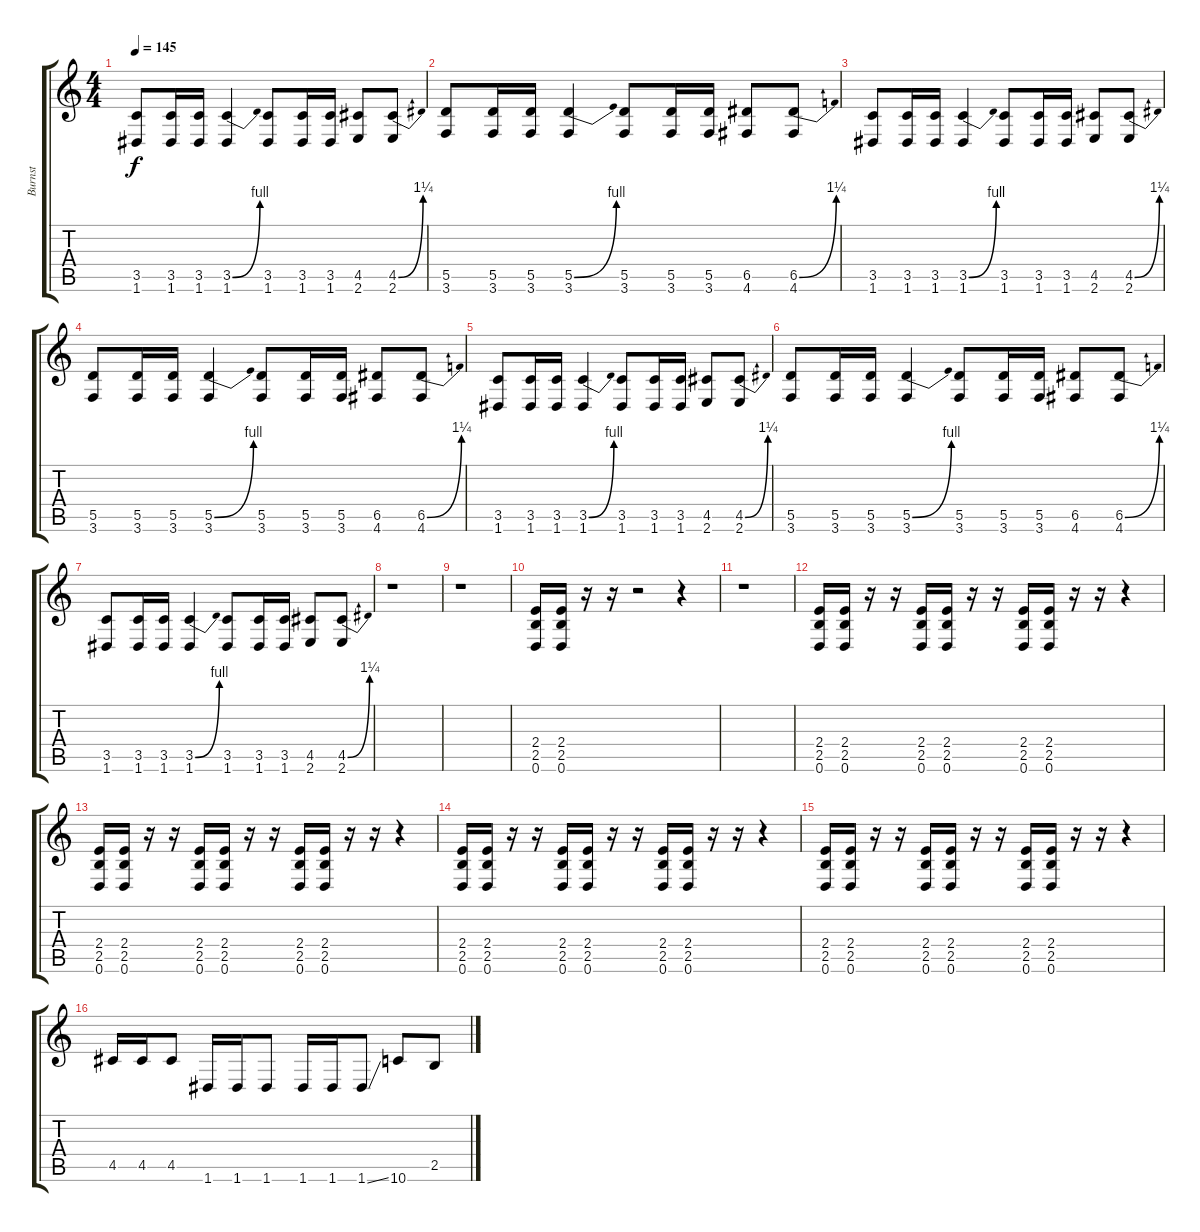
\track ("Burnst" "Burnst") {instrument distortionguitar}
\staff {score tabs}
\tuning (E4 B3 G3 D3 A2 D2) {hide}
\ts (4 4)
\tempo 145
\clef g2
\ks c
(3.5 1.6).8{dy f} (3.5 1.6).16 (3.5 1.6).16 (3.5{be (bend 0 0 60 4)} 1.6).4 (3.5 1.6).8 (3.5 1.6).16 (3.5 1.6).16 (4.5 2.6).8 (4.5{be (bend 0 0 60 5)} 2.6).8 |
(5.5 3.6).8 (5.5 3.6).16 (5.5 3.6).16 (5.5{be (bend 0 0 60 4)} 3.6).4 (5.5 3.6).8 (5.5 3.6).16 (5.5 3.6).16 (6.5 4.6).8 (6.5{be (bend 0 0 60 5)} 4.6).8 |
(3.5 1.6).8 (3.5 1.6).16 (3.5 1.6).16 (3.5{be (bend 0 0 60 4)} 1.6).4 (3.5 1.6).8 (3.5 1.6).16 (3.5 1.6).16 (4.5 2.6).8 (4.5{be (bend 0 0 60 5)} 2.6).8 |
(5.5 3.6).8 (5.5 3.6).16 (5.5 3.6).16 (5.5{be (bend 0 0 60 4)} 3.6).4 (5.5 3.6).8 (5.5 3.6).16 (5.5 3.6).16 (6.5 4.6).8 (6.5{be (bend 0 0 60 5)} 4.6).8 |
(3.5 1.6).8 (3.5 1.6).16 (3.5 1.6).16 (3.5{be (bend 0 0 60 4)} 1.6).4 (3.5 1.6).8 (3.5 1.6).16 (3.5 1.6).16 (4.5 2.6).8 (4.5{be (bend 0 0 60 5)} 2.6).8 |
(5.5 3.6).8 (5.5 3.6).16 (5.5 3.6).16 (5.5{be (bend 0 0 60 4)} 3.6).4 (5.5 3.6).8 (5.5 3.6).16 (5.5 3.6).16 (6.5 4.6).8 (6.5{be (bend 0 0 60 5)} 4.6).8 |
(3.5 1.6).8 (3.5 1.6).16 (3.5 1.6).16 (3.5{be (bend 0 0 60 4)} 1.6).4 (3.5 1.6).8 (3.5 1.6).16 (3.5 1.6).16 (4.5 2.6).8 (4.5{be (bend 0 0 60 5)} 2.6).8 |
r.1 |
r.1 |
(2.4 2.5 0.6).16 (2.4 2.5 0.6).16 r.16 r.16 r.2 r.4 |
r.1 |
(2.4 2.5 0.6).16 (2.4 2.5 0.6).16 r.16 r.16 (2.4 2.5 0.6).16 (2.4 2.5 0.6).16 r.16 r.16 (2.4 2.5 0.6).16 (2.4 2.5 0.6).16 r.16 r.16 r.4 |
(2.4 2.5 0.6).16 (2.4 2.5 0.6).16 r.16 r.16 (2.4 2.5 0.6).16 (2.4 2.5 0.6).16 r.16 r.16 (2.4 2.5 0.6).16 (2.4 2.5 0.6).16 r.16 r.16 r.4 |
(2.4 2.5 0.6).16 (2.4 2.5 0.6).16 r.16 r.16 (2.4 2.5 0.6).16 (2.4 2.5 0.6).16 r.16 r.16 (2.4 2.5 0.6).16 (2.4 2.5 0.6).16 r.16 r.16 r.4 |
(2.4 2.5 0.6).16 (2.4 2.5 0.6).16 r.16 r.16 (2.4 2.5 0.6).16 (2.4 2.5 0.6).16 r.16 r.16 (2.4 2.5 0.6).16 (2.4 2.5 0.6).16 r.16 r.16 r.4 |
4.5.16 4.5.16 4.5.8 1.6.16 1.6.16 1.6.8 1.6.16 1.6.16 1.6{ss}.8 10.6.8 2.5.8
